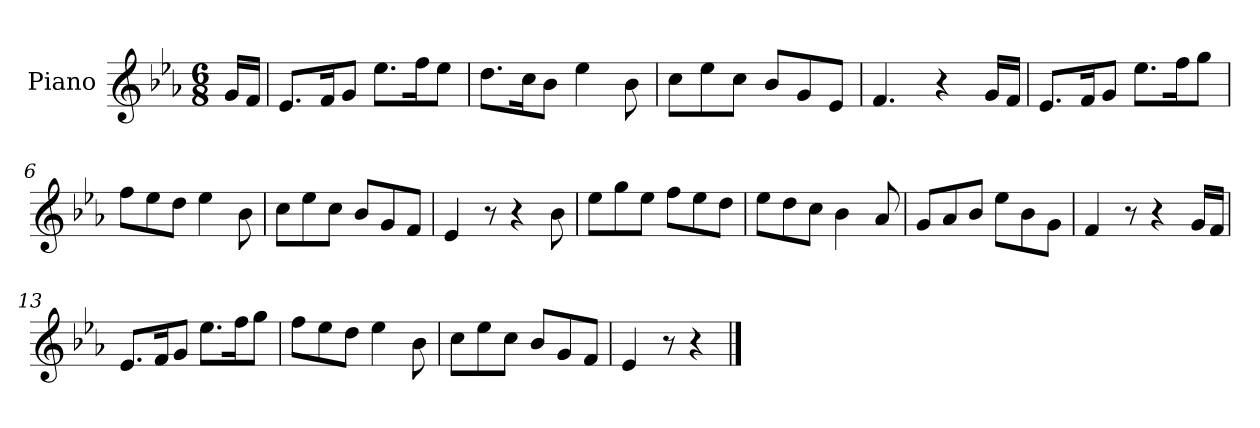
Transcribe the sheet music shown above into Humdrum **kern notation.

**kern
*part1
*staff1
*I"Piano
*I'Pno.
*clefG2
*k[b-e-a-]
*M6/8
=
16g/LL
16f/JJ
=1
8.e-/L
16f/K
8g/J
8.ee-\L
16ff\K
8ee-\J
=2
8.dd\L
16cc\K
8b-\J
4ee-\
8b-\
=3
8cc\L
8ee-\
8cc\J
8b-/L
8g/
8e-/J
=4
4.f/
4r
16g/LL
16f/JJ
=5
8.e-/L
16f/K
8g/J
8.ee-\L
16ff\K
8gg\J
=6
8ff\L
8ee-\
8dd\J
4ee-\
8b-\
=7
8cc\L
8ee-\
8cc\J
8b-/L
8g/
8f/J
=8
4e-/
8r
4r
8b-\
=9
8ee-\L
8gg\
8ee-\J
8ff\L
8ee-\
8dd\J
=10
8ee-\L
8dd\
8cc\J
4b-\
8a-/
=11
8g/L
8a-/
8b-/J
8ee-\L
8b-\
8g\J
=12
4f/
8r
4r
16g/LL
16f/JJ
=13
8.e-/L
16f/K
8g/J
8.ee-\L
16ff\K
8gg\J
=14
8ff\L
8ee-\
8dd\J
4ee-\
8b-\
=15
8cc\L
8ee-\
8cc\J
8b-/L
8g/
8f/J
=16
4e-/
8r
4r
==
*-
